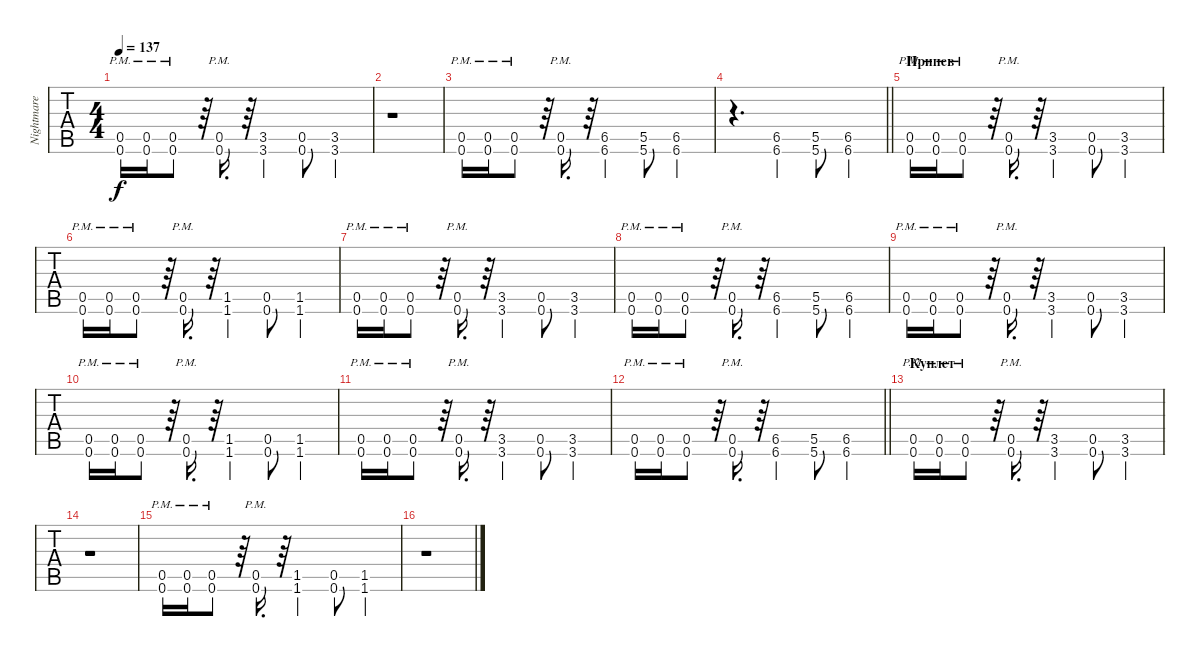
\track ("Nightmare Industries Guitar" "Nightmare ") {instrument distortionguitar}
\staff {tabs}
\tuning (D4 A3 F3 C3 G2 C2) {hide}
\ts (4 4)
\tempo 137
\clef g2
\ks c
(0.5{pm} 0.6{pm}).16{dy f} (0.5{pm} 0.6{pm}).16 (0.5{pm} 0.6{pm}).8 r.64 (0.5{pm} 0.6{pm}).16{d} r.64 (3.5 3.6).4 (0.5 0.6).8 (3.5 3.6).4 |
r.1 |
(0.5{pm} 0.6{pm}).16 (0.5{pm} 0.6{pm}).16 (0.5{pm} 0.6{pm}).8 r.64 (0.5{pm} 0.6{pm}).16{d} r.64 (6.5 6.6).4 (5.5 5.6).8 (6.5 6.6).4 |
\barLineRight lightlight
r.4{d} (6.5 6.6).4 (5.5 5.6).8 (6.5 6.6).4 |
\section ("" "Припев")
(0.5{pm} 0.6{pm}).16 (0.5{pm} 0.6{pm}).16 (0.5{pm} 0.6{pm}).8 r.64 (0.5{pm} 0.6{pm}).16{d} r.64 (3.5 3.6).4 (0.5 0.6).8 (3.5 3.6).4 |
(0.5{pm} 0.6{pm}).16 (0.5{pm} 0.6{pm}).16 (0.5{pm} 0.6{pm}).8 r.64 (0.5{pm} 0.6{pm}).16{d} r.64 (1.5 1.6).4 (0.5 0.6).8 (1.5 1.6).4 |
(0.5{pm} 0.6{pm}).16 (0.5{pm} 0.6{pm}).16 (0.5{pm} 0.6{pm}).8 r.64 (0.5{pm} 0.6{pm}).16{d} r.64 (3.5 3.6).4 (0.5 0.6).8 (3.5 3.6).4 |
(0.5{pm} 0.6{pm}).16 (0.5{pm} 0.6{pm}).16 (0.5{pm} 0.6{pm}).8 r.64 (0.5{pm} 0.6{pm}).16{d} r.64 (6.5 6.6).4 (5.5 5.6).8 (6.5 6.6).4 |
(0.5{pm} 0.6{pm}).16 (0.5{pm} 0.6{pm}).16 (0.5{pm} 0.6{pm}).8 r.64 (0.5{pm} 0.6{pm}).16{d} r.64 (3.5 3.6).4 (0.5 0.6).8 (3.5 3.6).4 |
(0.5{pm} 0.6{pm}).16 (0.5{pm} 0.6{pm}).16 (0.5{pm} 0.6{pm}).8 r.64 (0.5{pm} 0.6{pm}).16{d} r.64 (1.5 1.6).4 (0.5 0.6).8 (1.5 1.6).4 |
(0.5{pm} 0.6{pm}).16 (0.5{pm} 0.6{pm}).16 (0.5{pm} 0.6{pm}).8 r.64 (0.5{pm} 0.6{pm}).16{d} r.64 (3.5 3.6).4 (0.5 0.6).8 (3.5 3.6).4 |
\barLineRight lightlight
(0.5{pm} 0.6{pm}).16 (0.5{pm} 0.6{pm}).16 (0.5{pm} 0.6{pm}).8 r.64 (0.5{pm} 0.6{pm}).16{d} r.64 (6.5 6.6).4 (5.5 5.6).8 (6.5 6.6).4 |
\section ("" "Куплет")
(0.5{pm} 0.6{pm}).16 (0.5{pm} 0.6{pm}).16 (0.5{pm} 0.6{pm}).8 r.64 (0.5{pm} 0.6{pm}).16{d} r.64 (3.5 3.6).4 (0.5 0.6).8 (3.5 3.6).4 |
r.1 |
(0.5{pm} 0.6{pm}).16 (0.5{pm} 0.6{pm}).16 (0.5{pm} 0.6{pm}).8 r.64 (0.5{pm} 0.6{pm}).16{d} r.64 (1.5 1.6).4 (0.5 0.6).8 (1.5 1.6).4 |
r.1
